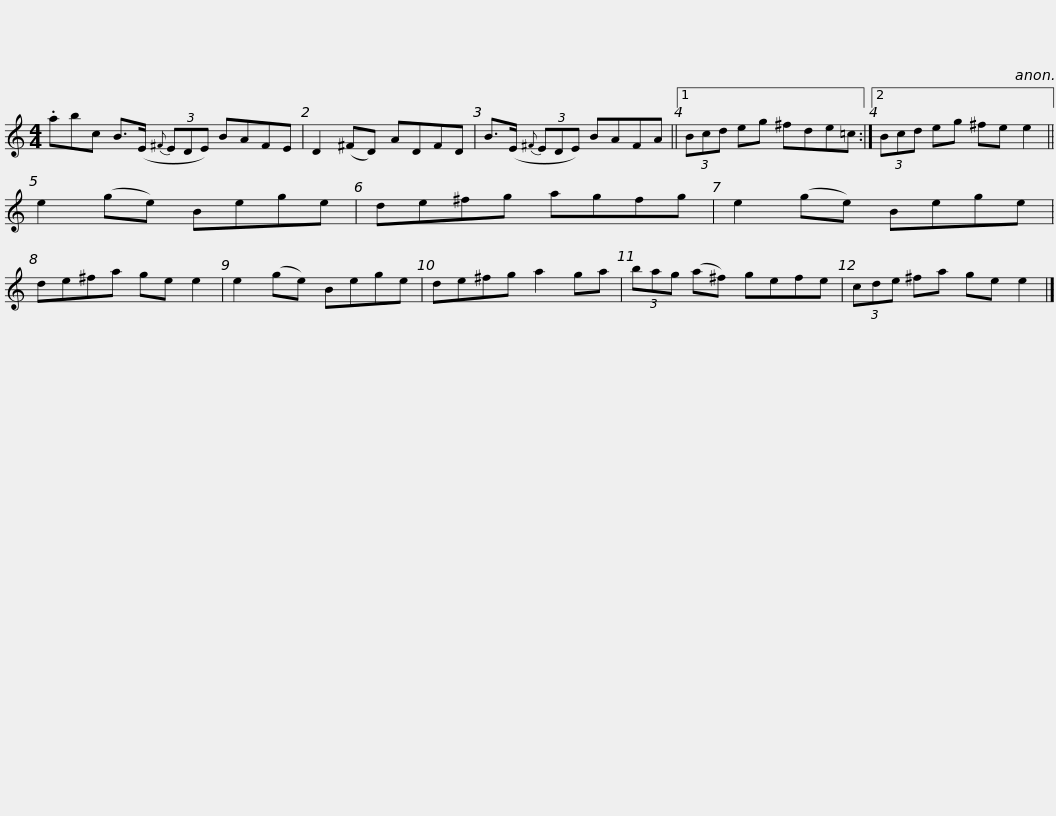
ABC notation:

X:1
L:1/8
M:4/4
I:linebreak $
K:C
V:1 treble
V:1
 .abc B>(E{^F} (3EDE) BAFE | D2 (^FD) ADFD | B>(E{^F} (3EDE) BAFA ||1 (3Bcd eg ^fde=c :|2$ (3Bcd eg ^fe e2 || %5
 e2 (ge) Bege | de^fg agfg | e2 (ge) Bege | de^fa ge e2 | e2 (ge) Bege |$ %10
 de^fg a2 ga | (3bag (a^f) gefe | (3cde ^fa ge e2 |] %13
